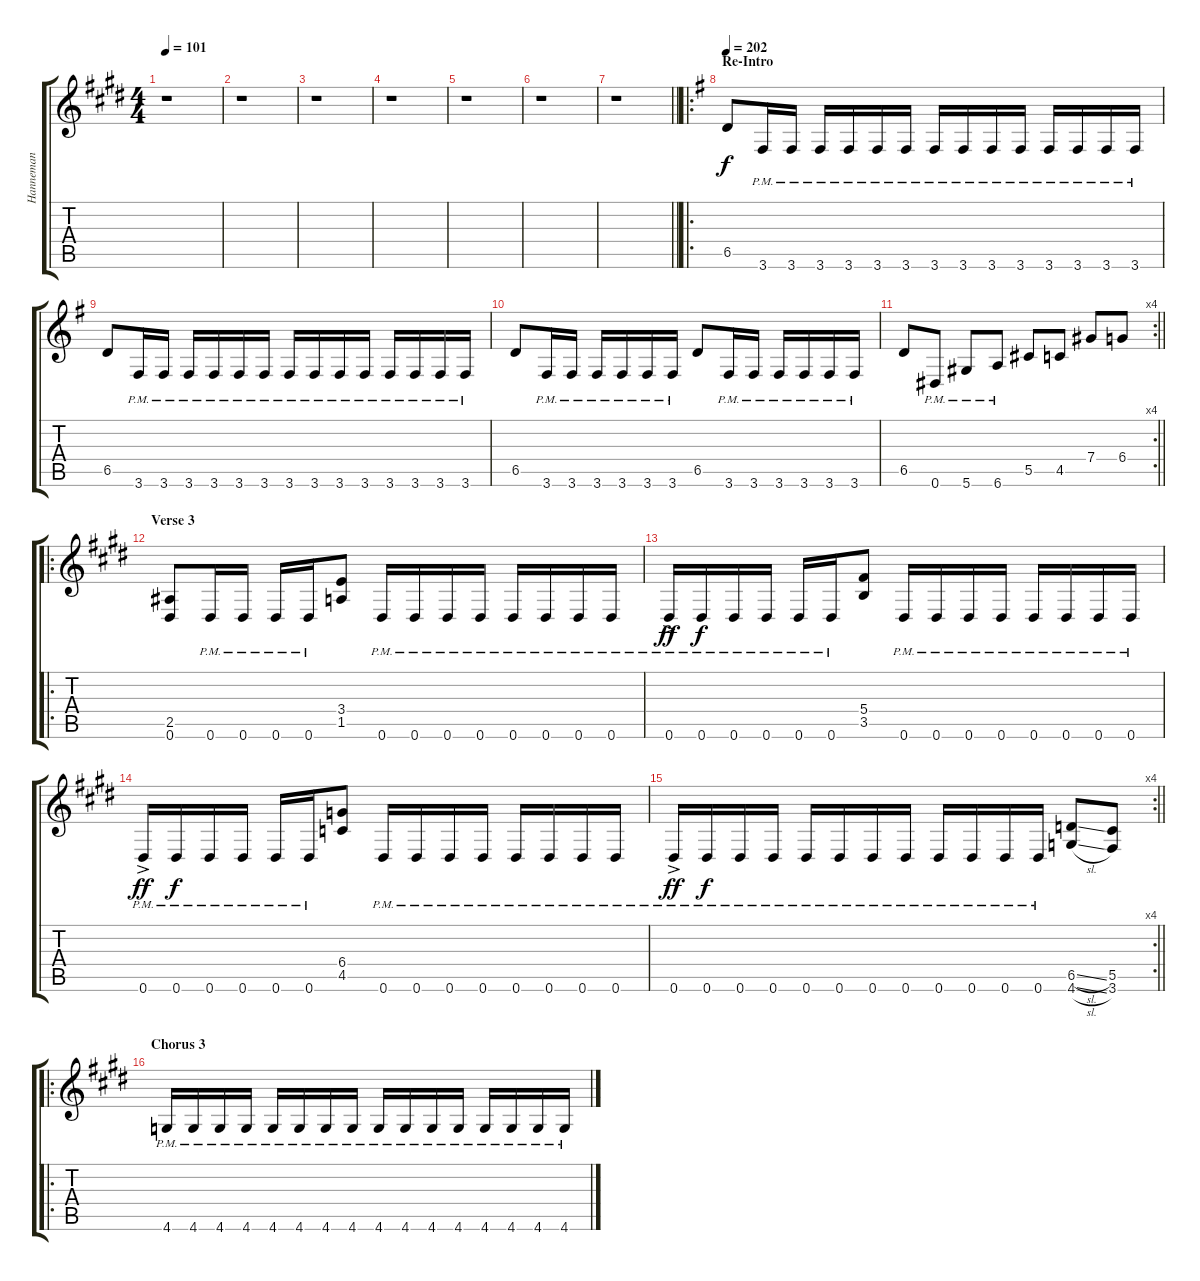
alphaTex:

\track ("Hanneman" "Hanneman") {instrument distortionguitar}
\staff {score tabs}
\tuning (Eb4 Bb3 Gb3 Db3 Ab2 Eb2) {hide}
\ts (4 4)
\tempo 101
\clef g2
\ks e
r.1{dy f} |
r.1 |
r.1 |
r.1 |
r.1 |
r.1 |
\barLineRight lightlight
r.1 |
\ro
\section ("" "Re-Intro")
\tempo 202
\ks g
6.5.8 3.6{pm}.16 3.6{pm}.16 3.6{pm}.16 3.6{pm}.16 3.6{pm}.16 3.6{pm}.16 3.6{pm}.16 3.6{pm}.16 3.6{pm}.16 3.6{pm}.16 3.6{pm}.16 3.6{pm}.16 3.6{pm}.16 3.6{pm}.16 |
6.5.8 3.6{pm}.16 3.6{pm}.16 3.6{pm}.16 3.6{pm}.16 3.6{pm}.16 3.6{pm}.16 3.6{pm}.16 3.6{pm}.16 3.6{pm}.16 3.6{pm}.16 3.6{pm}.16 3.6{pm}.16 3.6{pm}.16 3.6{pm}.16 |
6.5.8 3.6{pm}.16 3.6{pm}.16 3.6{pm}.16 3.6{pm}.16 3.6{pm}.16 3.6{pm}.16 6.5.8 3.6{pm}.16 3.6{pm}.16 3.6{pm}.16 3.6{pm}.16 3.6{pm}.16 3.6{pm}.16 |
\rc 4
\barLineRight lightlight
6.5.8 0.6{pm}.8 5.6{pm}.8 6.6{pm}.8 5.5.8 4.5.8 7.4.8 6.4.8 |
\ro
\section ("" "Verse 3")
\ks e
(2.5 0.6).8 0.6{pm}.16 0.6{pm}.16 0.6{pm}.16 0.6{pm}.16 (3.4 1.5).8 0.6{pm}.16 0.6{pm}.16 0.6{pm}.16 0.6{pm}.16 0.6{pm}.16 0.6{pm}.16 0.6{pm}.16 0.6{pm}.16 |
0.6{ac pm}.16{dy ff} 0.6{pm}.16{dy f} 0.6{pm}.16 0.6{pm}.16 0.6{pm}.16 0.6{pm}.16 (5.4 3.5).8 0.6{pm}.16 0.6{pm}.16 0.6{pm}.16 0.6{pm}.16 0.6{pm}.16 0.6{pm}.16 0.6{pm}.16 0.6{pm}.16 |
0.6{ac pm}.16{dy ff} 0.6{pm}.16{dy f} 0.6{pm}.16 0.6{pm}.16 0.6{pm}.16 0.6{pm}.16 (6.4 4.5).8 0.6{pm}.16 0.6{pm}.16 0.6{pm}.16 0.6{pm}.16 0.6{pm}.16 0.6{pm}.16 0.6{pm}.16 0.6{pm}.16 |
\rc 4
\barLineRight lightlight
0.6{ac pm}.16{dy ff} 0.6{pm}.16{dy f} 0.6{pm}.16 0.6{pm}.16 0.6{pm}.16 0.6{pm}.16 0.6{pm}.16 0.6{pm}.16 0.6{pm}.16 0.6{pm}.16 0.6{pm}.16 0.6{pm}.16 (6.5{sl} 4.6{sl}).8 (5.5 3.6).8 |
\ro
\section ("" "Chorus 3")
4.6{pm}.16 4.6{pm}.16 4.6{pm}.16 4.6{pm}.16 4.6{pm}.16 4.6{pm}.16 4.6{pm}.16 4.6{pm}.16 4.6{pm}.16 4.6{pm}.16 4.6{pm}.16 4.6{pm}.16 4.6{pm}.16 4.6{pm}.16 4.6{pm}.16 4.6{pm}.16
